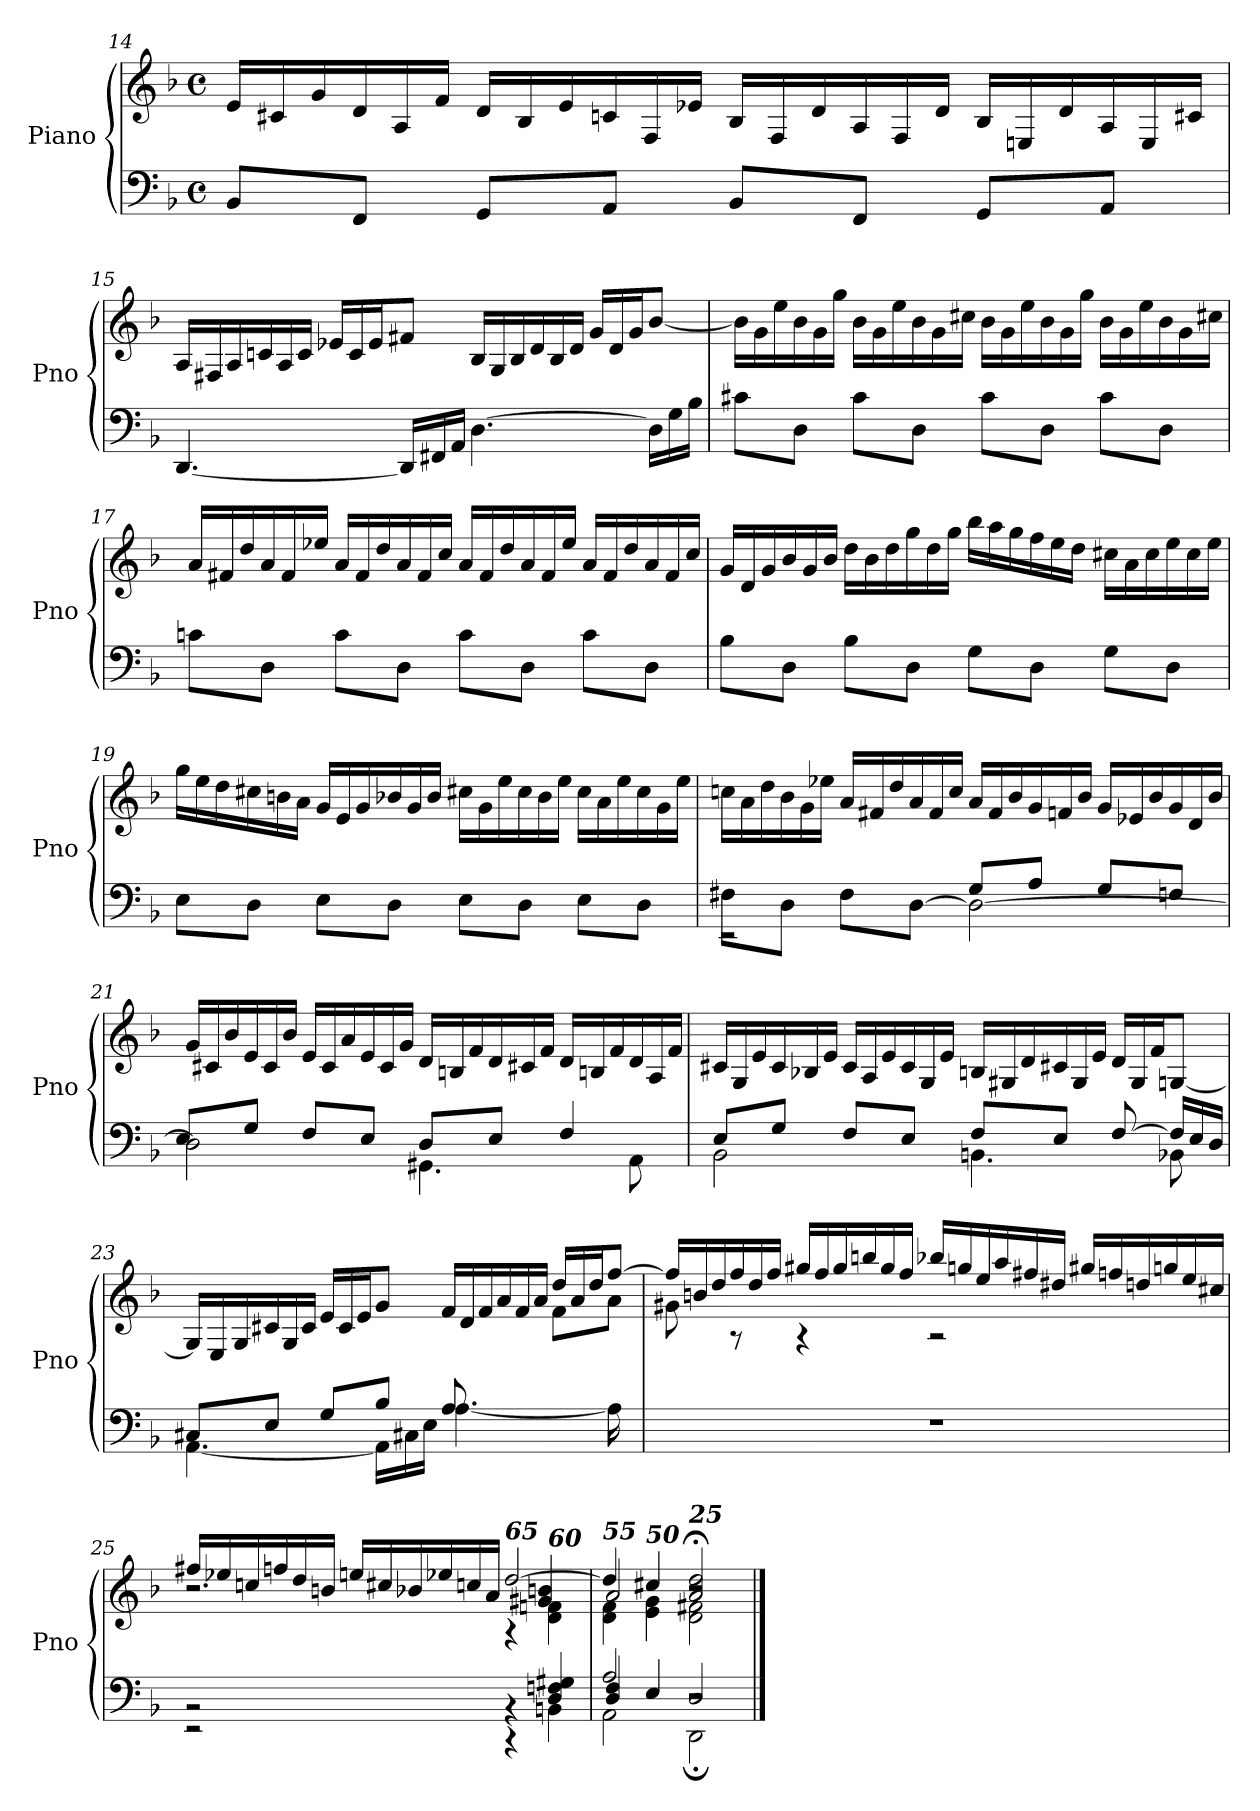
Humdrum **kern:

**kern	**kern
*part1	*part1
*staff2	*staff1
*I"Piano	*
*I'Pno	*
!!LO:LB:g=z
*clefF4	*clefG2
*k[b-]	*k[b-]
*M4/4	*M4/4
*met(c)	*met(c)
*	*Xtuplet
=14	=14
8BB-/L	24e/LL
.	24c#X/
.	24g/
8FF/J	24d/
.	24A/
.	24f/JJ
8GG/L	24d/LL
.	24B-/
.	24e/
8AA/J	24cn/
.	24F/
.	24e-X/JJ
8BB-/L	24B-/LL
.	24F/
.	24d/
8FF/J	24A/
.	24F/
.	24d/JJ
8GG/L	24B-/LL
.	24En/
.	24d/
8AA/J	24A/
.	24E/
.	24c#X/JJ
!!LO:LB:g=z
=15	=15
[4.DD/	24A/LL
.	24F#X/
.	24A/
.	24cn/
.	24A/
.	24c/JJ
.	24e-X/LL
.	24c/
.	24e-/J
*Xtuplet	*
24DD/LL]	8f#X/J
24FF#X/	.
24AA/JJ	.
[4.D\	24B-/LL
.	24G/
.	24B-/
.	24d/
.	24B-/
.	24d/JJ
.	24g/LL
.	24d/
.	24g/J
24D\LL]	[8b-/J
24G\	.
24B-\JJ	.
!!LO:PB:g=z
=16	=16
8c#X\L	24b-\LL]
.	24g\
.	24ee\
8D\J	24b-\
.	24g\
.	24gg\JJ
8c#\L	24b-\LL
.	24g\
.	24ee\
8D\J	24b-\
.	24g\
.	24cc#X\JJ
8c#\L	24b-\LL
.	24g\
.	24ee\
8D\J	24b-\
.	24g\
.	24gg\JJ
8c#\L	24b-\LL
.	24g\
.	24ee\
8D\J	24b-\
.	24g\
.	24cc#X\JJ
=17	=17
8cn\L	24a/LL
.	24f#X/
.	24dd/
8D\J	24a/
.	24f#/
.	24ee-X/JJ
8c\L	24a/LL
.	24f#/
.	24dd/
8D\J	24a/
.	24f#/
.	24cc/JJ
8c\L	24a/LL
.	24f#/
.	24dd/
8D\J	24a/
.	24f#/
.	24ee-/JJ
8c\L	24a/LL
.	24f#/
.	24dd/
8D\J	24a/
.	24f#/
.	24cc/JJ
!!LO:LB:g=z
=18	=18
8B-\L	24g/LL
.	24d/
.	24g/
8D\J	24b-/
.	24g/
.	24b-/JJ
8B-\L	24dd\LL
.	24b-\
.	24dd\
8D\J	24gg\
.	24dd\
.	24gg\JJ
8G\L	24bb-\LL
.	24aa\
.	24gg\
8D\J	24ff\
.	24ee\
.	24dd\JJ
8G\L	24cc#X\LL
.	24a\
.	24cc#\
8D\J	24ee\
.	24cc#\
.	24ee\JJ
=19	=19
8E\L	24gg\LL
.	24ee\
.	24dd\
8D\J	24cc#X\
.	24bn\
.	24a\JJ
8E\L	24g/LL
.	24e/
.	24g/
8D\J	24b-X/
.	24g/
.	24b-/JJ
8E\L	24cc#X\LL
.	24g\
.	24ee\
8D\J	24cc#\
.	24b-\
.	24ee\JJ
8E\L	24cc#\LL
.	24a\
.	24ee\
8D\J	24cc#\
.	24g\
.	24ee\JJ
!!LO:LB:g=z
=20	=20
*^	*
8F#X\L	2r	24ccn\LL
.	.	24a\
.	.	24dd\
8D\J	.	24b-\
.	.	24g\
.	.	24ee-X\JJ
8F#\L	.	24a/LL
.	.	24f#X/
.	.	24dd/
[8D\J	.	24a/
.	.	24f#/
.	.	24cc/JJ
2D\_	8G/L	24a/LL
.	.	24f#/
.	.	24b-/
.	8A/J	24g/
.	.	24fn/
.	.	24b-/JJ
.	8G/L	24g/LL
.	.	24e-X/
.	.	24b-/
.	8Fn/J	24g/
.	.	24d/
.	.	24b-/JJ
!!LO:LB:g=z
=21	=21	=21
2D\]	8E/L	24g/LL
.	.	24c#X/
.	.	24b-/
.	8G/J	24e/
.	.	24c#/
.	.	24b-/JJ
.	8F/L	24e/LL
.	.	24c#/
.	.	24a/
.	8E/J	24e/
.	.	24c#/
.	.	24g/JJ
4.GG#X\	8D/L	24d/LL
.	.	24Bn/
.	.	24f/
.	8E/J	24d/
.	.	24c#X/
.	.	24f/JJ
.	4F/	24d/LL
.	.	24Bn/
.	.	24f/
8AA\	.	24d/
.	.	24A/
.	.	24f/JJ
!!LO:LB:g=z
=22	=22	=22
8E/L	2BB-\	24c#X/LL
.	.	24G/
.	.	24e/
8G/J	.	24c#/
.	.	24B-X/
.	.	24e/JJ
8F/L	.	24c#/LL
.	.	24A/
.	.	24e/
8E/J	.	24c#/
.	.	24G/
.	.	24e/JJ
8F/L	4.BBn\	24Bn/LL
.	.	24G#X/
.	.	24d/
8E/J	.	24c#X/
.	.	24G#/
.	.	24e/JJ
[8F/	.	24d/LL
.	.	24G#/
.	.	24f/J
24F/LL]	8BB-X\	[8Gn/J
24E/	.	.
24D/JJ	.	.
!!LO:LB:g=z
=23	=23	=23
*	*	*^
*	*	*	*^
8C#X/L	[4.AA\	24G/LL]	8ryy	12%11ryy
.	.	24E/	.	.
.	.	24G/	.	.
8E/J	.	24c#X/	24ryy@	.
.	.	24G/	24ryy@	.
.	.	24c#/JJ	24ryy@	.
8G/L	.	24e/LL	24ryy@	.
.	.	24c#/	24ryy@	.
.	.	24e/J	24ryy@	.
8B-/J	24AA\LL]	8g/J	24ryy@	.
.	24C#X\	.	24ryy@	.
.	24E\JJ	.	24ryy@	.
8A/L	[4.A\	24f/LL	24ryy@	.
.	.	24d/	24ryy@	.
.	.	24f/	24ryy@	.
12ryy	.	24a/	8d\J	.
.	.	24f/	.	.
24%7ryy	.	24a/JJ	.	.
.	.	24dd/LL	8f\L	.
.	.	24a/	.	.
.	.	24dd/J	.	.
.	24A\LL]	[8ff/J	8a\J	.
.	12ryy	.	.	24d\
.	.	.	.	24f\JJ
*v	*v	*	*	*
*	*	*v	*v
!!LO:PB:g=z
=24	=24	=24
1r	24ff/LL]	8g#X\
.	24bn/	.
.	24dd/	.
.	24ff/	8rA
.	24dd/	.
.	24ff/JJ	.
.	24gg#X/LL	4rA
.	24ff/	.
.	24gg#/	.
.	24bbn/	.
.	24gg#/	.
.	24ff/JJ	.
.	24bb-X/LL	2rA
.	24ggn/	.
.	24ee/	.
.	24aa/	.
.	24ff#X/	.
.	24dd#X/JJ	.
.	24gg#X/LL	.
.	24ffn/	.
.	24ddn/	.
.	24ggn/	.
.	24ee/	.
.	24cc#X/JJ	.
!!LO:LB:g=z
=25	=25	=25
*^	*	*^
2rBB	2rEE	24ff#X/LL	2r	2.r
.	.	24ee-X/	.	.
.	.	24ccn/	.	.
.	.	24ffn/	.	.
.	.	24dd/	.	.
.	.	24bn/JJ	.	.
.	.	24een/LL	.	.
.	.	24cc#X/	.	.
.	.	24b-X/	.	.
.	.	24ee-X/	.	.
.	.	24ccn/	.	.
.	.	24a/JJ	.	.
!	!	!LO:TX:a:Bi:t=65	!	!
4rBB	4rCC	[2dd/	4rA	.
!	!	!	!LO:TX:a:Bi:t=60	!
4D/ 4Fn/ 4G#X/	4BBn\	.	4d\ 4fn\	4g#X/ 4bn/
=26	=26	=26	=26	=26
*	*^	*	*	*
!	!	!	!LO:TX:a:Bi:t=55	!	!
2A/	2AA\	4D/ 4F/	4dd/]	4d\ 4f\	2a/
!	!	!	!LO:TX:a:Bi:t=50	!	!
.	.	4E/	4cc#X/	4e\ 4g\	.
!	!	!	!LO:TX:a:Bi:t=25	!	!
2D/	2DD;\	2r	2a/;< 2dd/;<	2d\ 2f#X\	2r
*v	*v	*v	*	*	*
*	*v	*v	*v
==	==
*-	*-
